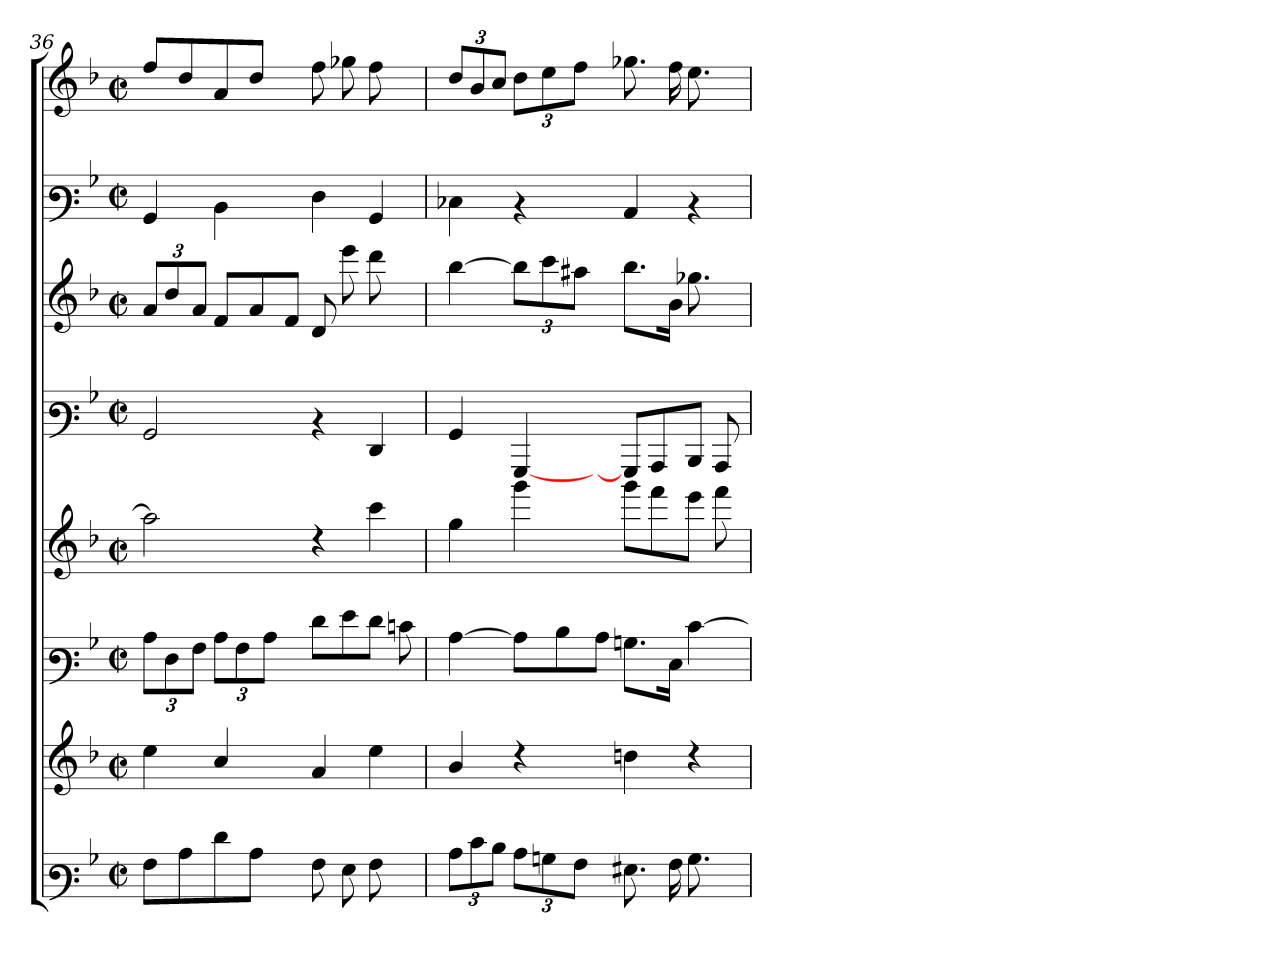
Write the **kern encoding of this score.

**kern	**kern	**kern	**kern	**kern	**kern	**kern	**kern
*part8	*part7	*part6	*part5	*part4	*part3	*part2	*part1
*staff8	*staff7	*staff6	*staff5	*staff4	*staff3	*staff2	*staff1
*clefF3	*clefG3	*clefF3	*clefG3	*clefF3	*clefG3	*clefF3	*clefG3
*k[b-]	*k[b-]	*k[b-]	*k[b-]	*k[b-]	*k[b-]	*k[b-]	*k[b-]
*M2/2	*M2/2	*M2/2	*M2/2	*M2/2	*M2/2	*M2/2	*M2/2
*met(c|)	*met(c|)	*met(c|)	*met(c|)	*met(c|)	*met(c|)	*met(c|)	*met(c|)
=36	=36	=36	=36	=36	=36	=36	=36
8A\L	4cc\	12c\L	2ff\]	2BB-/	12f/L	4BB-/	8dd/L
.	.	12F\	.	.	12b-/	.	.
8c\	.	.	.	.	.	.	8b-/
.	.	12A\J	.	.	12f/J	.	.
8f\	4a/	12c\L	.	.	8d/L	4D\	8f/
.	.	12A\	.	.	.	.	.
8c\J	.	.	.	.	8f/	.	8b-/J
.	.	12c\J	.	.	.	.	.
8ryy	8ryy	8ryy	8ryy	8ryy	8d/J	8ryy	8ryy
8A\L	4f/	8f\L	4rb	4rD	8B-/L	4F\	8dd\L
8G\	.	8g\	.	.	8ccc\	.	8ee-X\
8A\	4cc\	8f\J	4aa\	4FF/	8bb-\	4BB-/	8dd\
8ryy	.	8en\L	.	.	8ryy	.	8ryy
=37	=37	=37	=37	=37	=37	=37	=37
12c\L	4g/	[>4c\	4ee\	4BB-/	[>4gg\	4E-X\	12b-/L
12e\	.	.	.	.	.	.	12g/
12d\J	.	.	.	.	.	.	12a/J
12c\L	4rb	8c\L]	4eee\	[<4BBB-/	12gg\L]	4rD	12b-\L
12Bn\	.	.	.	.	12aa\	.	12cc\
.	.	8d\	.	.	.	.	.
12A\J	.	.	.	.	12ff#X\J	.	12dd\J
8ryy	8ryy	8c\J	8ryy	8ryy	8ryy	8ryy	8ryy
8.G#X\L	4bn\	8.Bn\L	8eee\L	8BBB-/L]	8.gg\L	4C/	8.ee-X\L
.	.	.	8ddd\	8CC/	.	.	.
16A\k	.	16E\Jk	.	.	16g\Jk	.	16dd\k
8.B\	4rb	[>4e\	8ccc\J	8DD/J	8.ee-X\L	4rD	8.cc\
.	.	.	8ddd\L	8CC/L	.	.	.
16ryy	.	.	.	.	16ryy	.	16ryy
=	=	=	=	=	=	=	=
*-	*-	*-	*-	*-	*-	*-	*-
